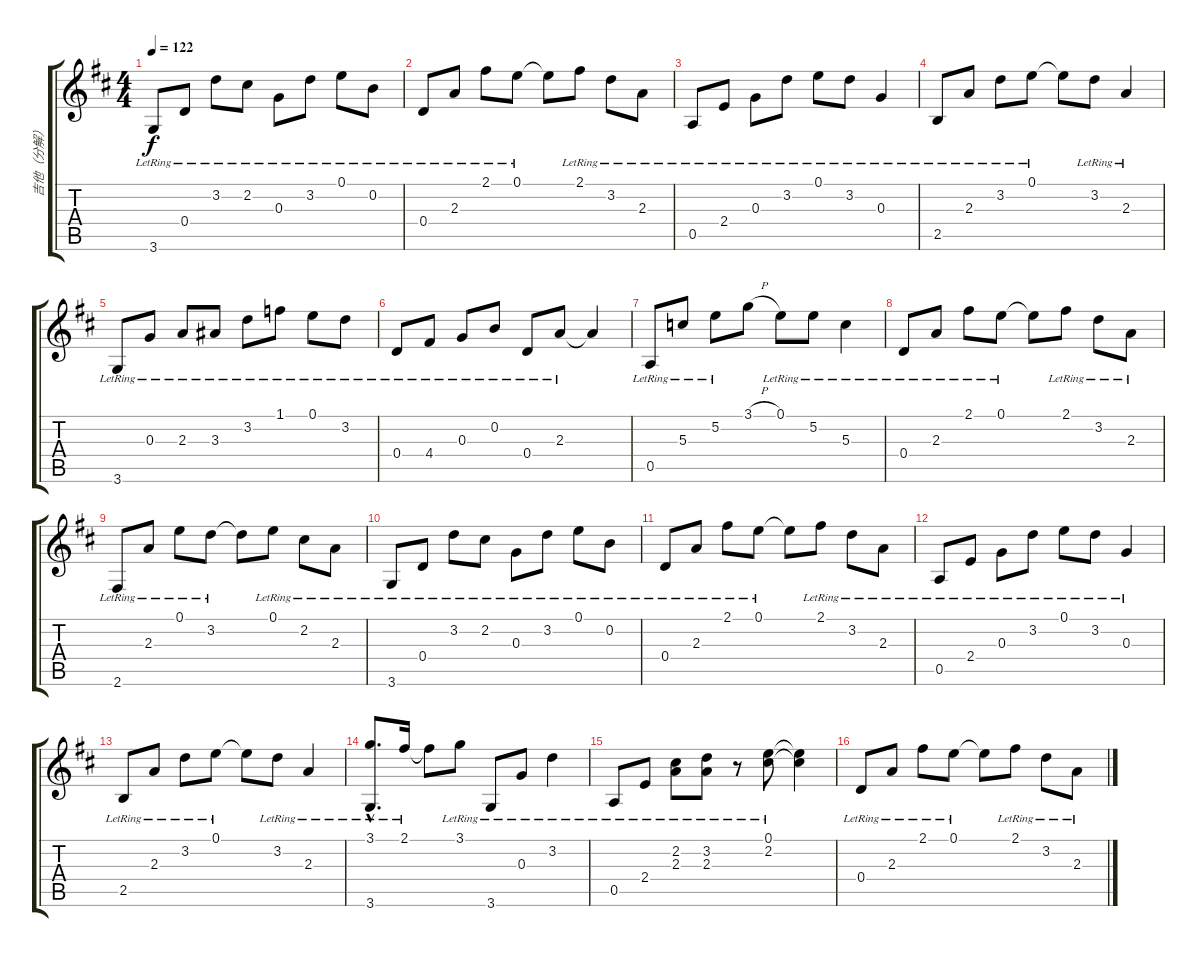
\track ("吉他（分解）" "吉他（分解）") {instrument acousticguitarsteel}
\staff {score tabs}
\tuning (E4 B3 G3 D3 A2 E2) {hide}
\ts (4 4)
\tempo 122
\clef g2
\ks d
3.6{lr}.8{dy f} 0.4{lr}.8 3.2{lr}.8 2.2{lr}.8 0.3{lr}.8 3.2{lr}.8 0.1{lr}.8 0.2{lr}.8 |
0.4{lr}.8 2.3{lr}.8 2.1{lr}.8 0.1{lr}.8 0.1{t}.8 2.1{lr}.8 3.2{lr}.8 2.3{lr}.8 |
0.5{lr}.8 2.4{lr}.8 0.3{lr}.8 3.2{lr}.8 0.1{lr}.8 3.2{lr}.8 0.3{lr}.4 |
2.5{lr}.8 2.3{lr}.8 3.2{lr}.8 0.1{lr}.8 0.1{t}.8 3.2{lr}.8 2.3{lr}.4 |
3.6{lr}.8 0.3{lr}.8 2.3{lr}.8 3.3{lr}.8 3.2{lr}.8 1.1{lr}.8 0.1{lr}.8 3.2{lr}.8 |
0.4{lr}.8 4.4{lr}.8 0.3{lr}.8 0.2{lr}.8 0.4{lr}.8 2.3{lr}.8 2.3{t}.4 |
0.5{lr}.8 5.3{lr}.8 5.2{lr}.8 3.1{h}.8 0.1{lr}.8 5.2{lr}.8 5.3{lr}.4 |
0.4{lr}.8 2.3{lr}.8 2.1{lr}.8 0.1{lr}.8 0.1{t}.8 2.1{lr}.8 3.2{lr}.8 2.3{lr}.8 |
2.6{lr}.8 2.3{lr}.8 0.1{lr}.8 3.2{lr}.8 3.2{t}.8 0.1{lr}.8 2.2{lr}.8 2.3{lr}.8 |
3.6{lr}.8 0.4{lr}.8 3.2{lr}.8 2.2{lr}.8 0.3{lr}.8 3.2{lr}.8 0.1{lr}.8 0.2{lr}.8 |
0.4{lr}.8 2.3{lr}.8 2.1{lr}.8 0.1{lr}.8 0.1{t}.8 2.1{lr}.8 3.2{lr}.8 2.3{lr}.8 |
0.5{lr}.8 2.4{lr}.8 0.3{lr}.8 3.2{lr}.8 0.1{lr}.8 3.2{lr}.8 0.3{lr}.4 |
2.5{lr}.8 2.3{lr}.8 3.2{lr}.8 0.1{lr}.8 0.1{t}.8 3.2{lr}.8 2.3{lr}.4 |
(3.1{hac lr} 3.6{hac lr}).8{d} 2.1{lr}.16 2.1{t}.8 3.1{lr}.8 3.6{lr}.8 0.3{lr}.8 3.2{lr}.4 |
0.5{lr}.8 2.4{lr}.8 (2.2{lr} 2.3{lr}).8 (3.2{lr} 2.3{lr}).8 r.8 (0.1{lr} 2.2{lr}).8 (0.1{t} 2.2{t}).4 |
0.4{lr}.8 2.3{lr}.8 2.1{lr}.8 0.1{lr}.8 0.1{t}.8 2.1{lr}.8 3.2{lr}.8 2.3{lr}.8
